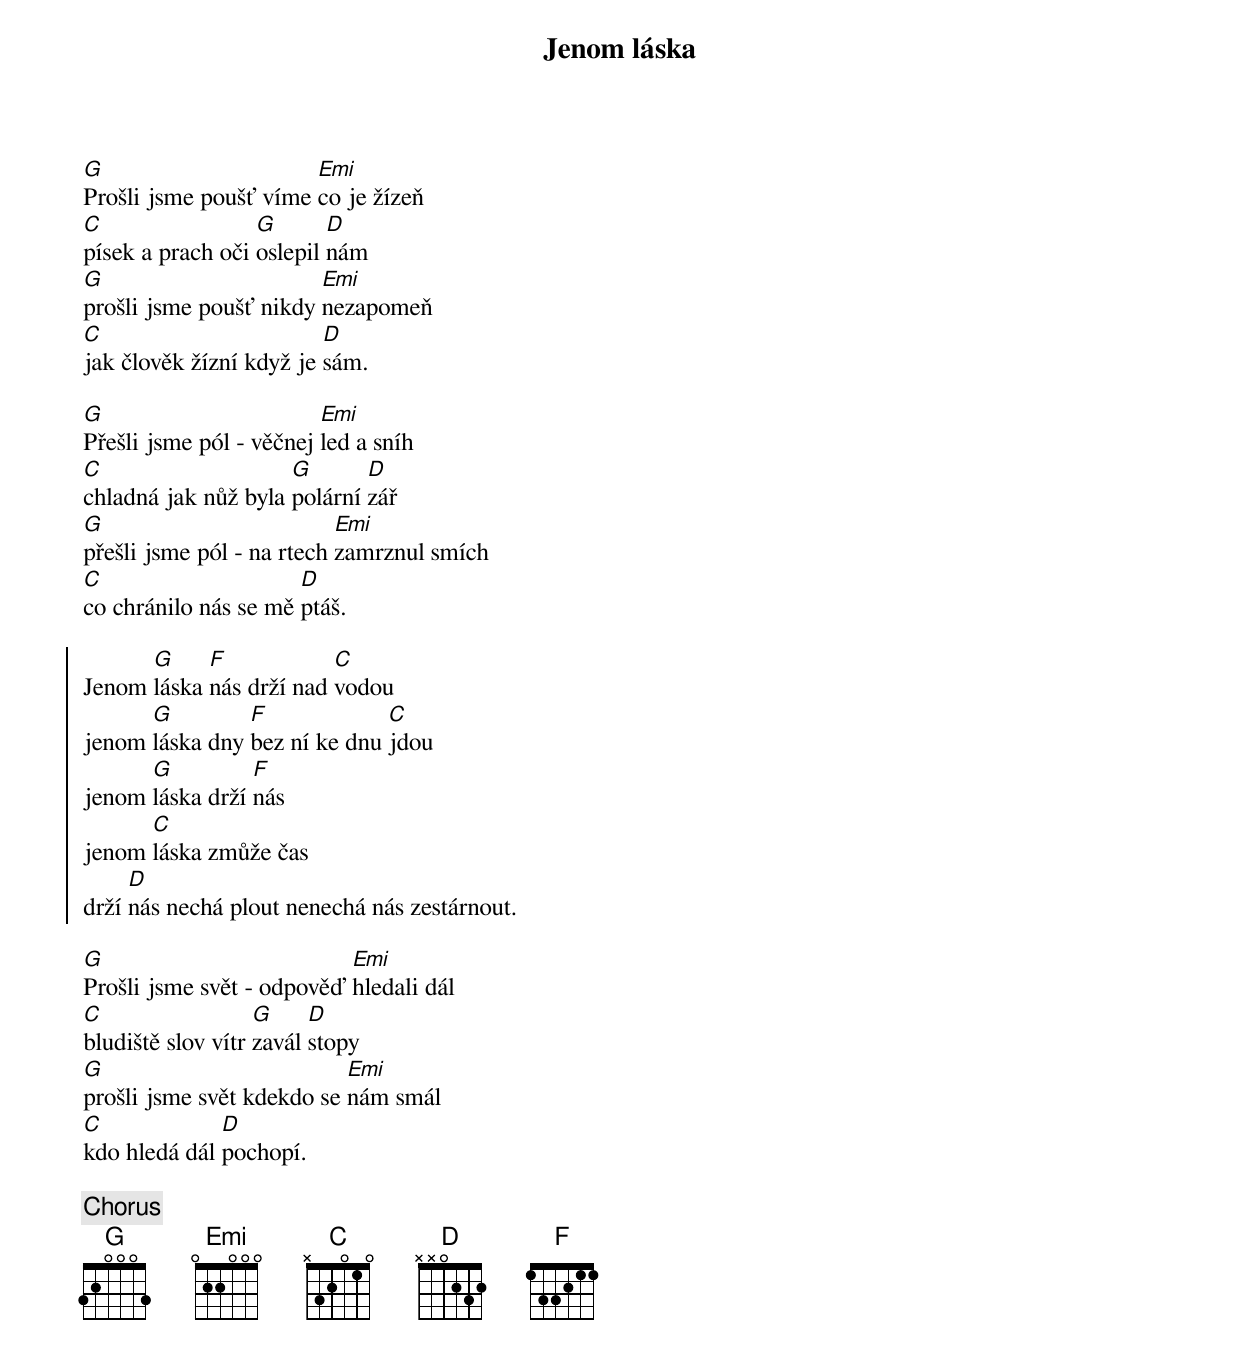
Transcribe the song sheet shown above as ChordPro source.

{title: Jenom láska}
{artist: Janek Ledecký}
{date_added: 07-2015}
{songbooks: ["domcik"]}
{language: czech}
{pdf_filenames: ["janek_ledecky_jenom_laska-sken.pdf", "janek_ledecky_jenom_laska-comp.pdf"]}
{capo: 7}
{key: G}
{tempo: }
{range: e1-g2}
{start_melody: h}

{start_of_verse}
[G]Prošli jsme poušť víme [Emi]co je žízeň
[C]písek a prach oči [G]oslepil [D]nám
[G]prošli jsme poušť nikdy [Emi]nezapomeň
[C]jak člověk žízní když je [D]sám.
{end_of_verse}

{start_of_verse}
[G]Přešli jsme pól - věčnej [Emi]led a sníh
[C]chladná jak nůž byla [G]polární [D]zář
[G]přešli jsme pól - na rtech [Emi]zamrznul smích
[C]co chránilo nás se mě [D]ptáš.
{end_of_verse}

{start_of_chorus}
Jenom [G]láska [F]nás drží nad [C]vodou
jenom [G]láska dny [F]bez ní ke dnu [C]jdou
jenom [G]láska drží [F]nás
jenom [C]láska zmůže čas
drží [D]nás nechá plout nenechá nás zestárnout.
{end_of_chorus}

{start_of_verse}
[G]Prošli jsme svět - odpověď [Emi]hledali dál
[C]bludiště slov vítr [G]zavál [D]stopy
[G]prošli jsme svět kdekdo se [Emi]nám smál
[C]kdo hledá dál [D]pochopí.
{end_of_verse}

{chorus}
